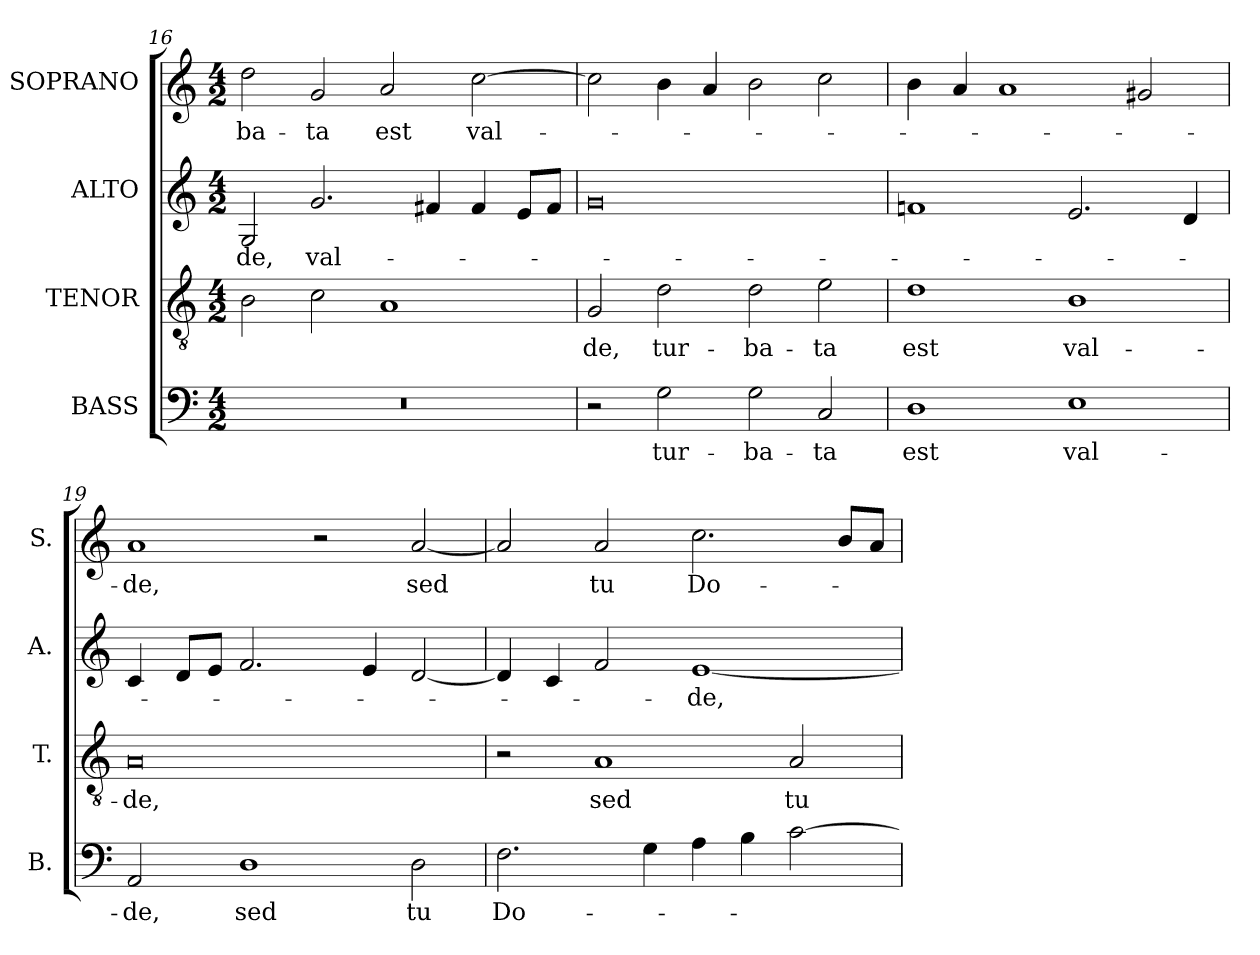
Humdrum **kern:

**kern	**text	**kern	**text	**kern	**text	**kern	**text
*part4	*part4	*part3	*part3	*part2	*part2	*part1	*part1
*staff4	*staff4	*staff3	*staff3	*staff2	*staff2	*staff1	*staff1
*I"BASS	*	*I"TENOR	*	*I"ALTO	*	*I"SOPRANO	*
*I'B.	*	*I'T.	*	*I'A.	*	*I'S.	*
*clefF4	*	*clefGv2	*	*clefG2	*	*clefG2	*
*	*	*ITrd7c12	*	*	*	*	*
*k[]	*	*k[]	*	*k[]	*	*k[]	*
*a:	*	*a:	*	*a:	*	*a:	*
*M4/2	*	*M4/2	*	*M4/2	*	*M4/2	*
=16	=16	=16	=16	=16	=16	=16	=16
!LO:N:vis=1	!	!	!	!	!	!	!
!	!	!	!	!	!LO:LY:b:color=#000000	!	!
!	!	!	!	!	!	!	!LO:LY:b:color=#000000
0r	.	2BBi\	.	2Gi/	-de,	2ddi\	-ba-
!	!	!	!	!	!LO:LY:b:color=#000000	!	!
!	!	!	!	!	!	!	!LO:LY:b:color=#000000
.	.	2Ci\	.	2.gi/	val-	2gi/	-ta
!	!	!	!	!	!	!	!LO:LY:b:color=#000000
.	.	1AAi	.	.	.	2ai/	est
.	.	.	.	4f#Xi/	.	.	.
!	!	!	!	!	!	!	!LO:LY:b:color=#000000
.	.	.	.	4f#i/	.	[2cci\	val-
.	.	.	.	8ei/L	.	.	.
.	.	.	.	8f#i/J	.	.	.
=17	=17	=17	=17	=17	=17	=17	=17
!	!	!	!LO:LY:b:color=#000000	!	!	!	!
2r	.	2GGi/	-de,	0gi	.	2cci\]	.
!	!LO:LY:b:color=#000000	!	!	!	!	!	!
!	!	!	!LO:LY:b:color=#000000	!	!	!	!
2Gi\	tur-	2Di\	tur-	.	.	4bi\	.
.	.	.	.	.	.	4ai/	.
!	!LO:LY:b:color=#000000	!	!	!	!	!	!
!	!	!	!LO:LY:b:color=#000000	!	!	!	!
2Gi\	-ba-	2Di\	-ba-	.	.	2bi\	.
!	!LO:LY:b:color=#000000	!	!	!	!	!	!
!	!	!	!LO:LY:b:color=#000000	!	!	!	!
2Ci/	-ta	2Ei\	-ta	.	.	2cci\	.
=18	=18	=18	=18	=18	=18	=18	=18
!	!LO:LY:b:color=#000000	!	!	!	!	!	!
!	!	!	!LO:LY:b:color=#000000	!	!	!	!
1Di	est	1Di	est	1fni	.	4bi\	.
.	.	.	.	.	.	4ai/	.
.	.	.	.	.	.	1ai	.
!	!LO:LY:b:color=#000000	!	!	!	!	!	!
!	!	!	!LO:LY:b:color=#000000	!	!	!	!
1Ei	val-	1BBi	val-	2.ei/	.	.	.
.	.	.	.	.	.	2g#Xi/	.
.	.	.	.	4di/	.	.	.
=19	=19	=19	=19	=19	=19	=19	=19
!	!LO:LY:b:color=#000000	!	!	!	!	!	!
!	!	!	!LO:LY:b:color=#000000	!	!	!	!
!	!	!	!	!	!	!	!LO:LY:b:color=#000000
2AAi/	-de,	0AAi	-de,	4ci/	.	1ai	-de,
.	.	.	.	8di/L	.	.	.
.	.	.	.	8ei/J	.	.	.
!	!LO:LY:b:color=#000000	!	!	!	!	!	!
1Di	sed	.	.	2.fi/	.	.	.
.	.	.	.	.	.	2r	.
.	.	.	.	4ei/	.	.	.
!	!LO:LY:b:color=#000000	!	!	!	!	!	!
!	!	!	!	!	!	!	!LO:LY:b:color=#000000
2Di\	tu	.	.	[2di/	.	[2ai/	sed
=20	=20	=20	=20	=20	=20	=20	=20
!	!LO:LY:b:color=#000000	!	!	!	!	!	!
2.Fi\	Do-	2r	.	4di/]	.	2ai/]	.
.	.	.	.	4ci/	.	.	.
!	!	!	!LO:LY:b:color=#000000	!	!	!	!
!	!	!	!	!	!	!	!LO:LY:b:color=#000000
.	.	1AAi	sed	2fi/	.	2ai/	tu
4Gi\	.	.	.	.	.	.	.
!	!	!	!	!	!LO:LY:b:color=#000000	!	!
!	!	!	!	!	!	!	!LO:LY:b:color=#000000
4Ai\	.	.	.	[1ei	-de,	2.cci\	Do-
4Bi\	.	.	.	.	.	.	.
!	!	!	!LO:LY:b:color=#000000	!	!	!	!
[2ci\	.	2AAi/	tu	.	.	.	.
.	.	.	.	.	.	8bi/L	.
.	.	.	.	.	.	8ai/J	.
=	=	=	=	=	=	=	=
*-	*-	*-	*-	*-	*-	*-	*-
